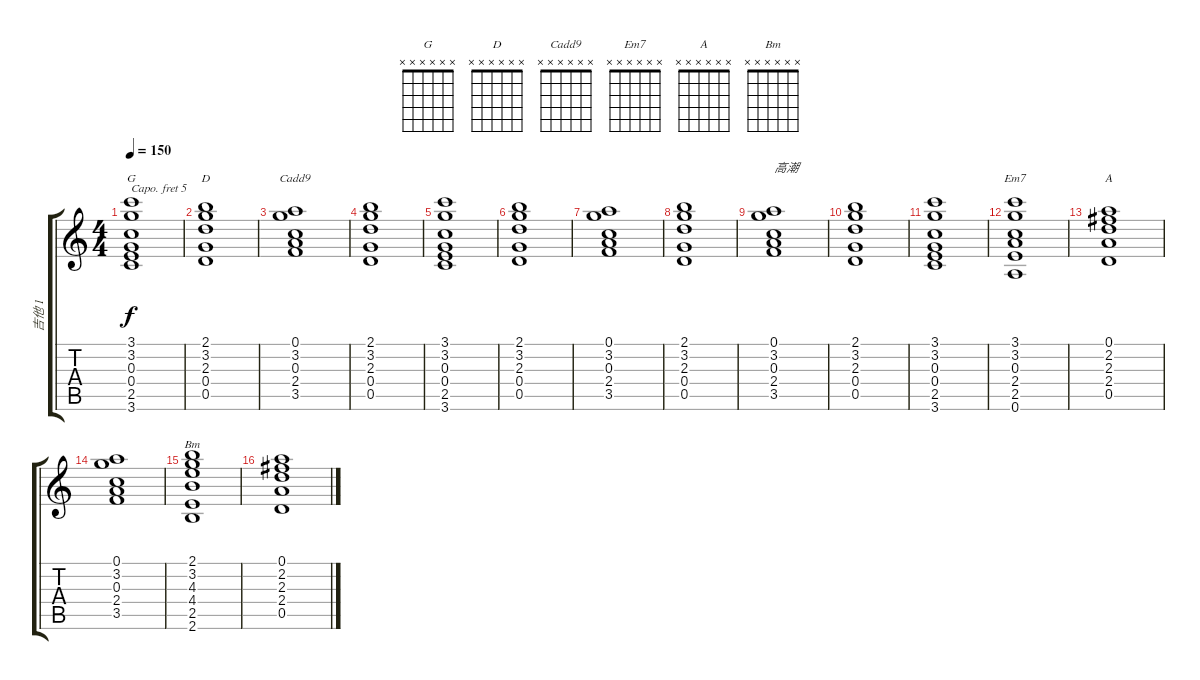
\track ("吉他 1" "吉他 1") {instrument acousticguitarnylon}
\staff {score tabs}
\capo 5
\tuning (E4 B3 G3 D3 A2 E2) {hide}
\chord ("G" x x x x x x)
\chord ("D" x x x x x x)
\chord ("Cadd9" x x x x x x)
\chord ("Em7" x x x x x x)
\chord ("A" x x x x x x)
\chord ("Bm" x x x x x x)
\ts (4 4)
\tempo 150
\clef g2
\ks c
(3.1 3.2 0.3 0.4 2.5 3.6).1{ch "G" dy f} |
(2.1 3.2 2.3 0.4 0.5).1{ch "D"} |
(0.1 3.2 0.3 2.4 3.5).1{ch "Cadd9"} |
(2.1 3.2 2.3 0.4 0.5).1 |
(3.1 3.2 0.3 0.4 2.5 3.6).1 |
(2.1 3.2 2.3 0.4 0.5).1 |
(0.1 3.2 0.3 2.4 3.5).1 |
(2.1 3.2 2.3 0.4 0.5).1 |
(0.1 3.2 0.3 2.4 3.5).1{txt "高潮"} |
(2.1 3.2 2.3 0.4 0.5).1 |
(3.1 3.2 0.3 0.4 2.5 3.6).1 |
(3.1 3.2 0.3 2.4 2.5 0.6).1{ch "Em7"} |
(0.1 2.2 2.3 2.4 0.5).1{ch "A"} |
(0.1 3.2 0.3 2.4 3.5).1 |
(2.1 3.2 4.3 4.4 2.5 2.6).1{ch "Bm"} |
(0.1 2.2 2.3 2.4 0.5).1
